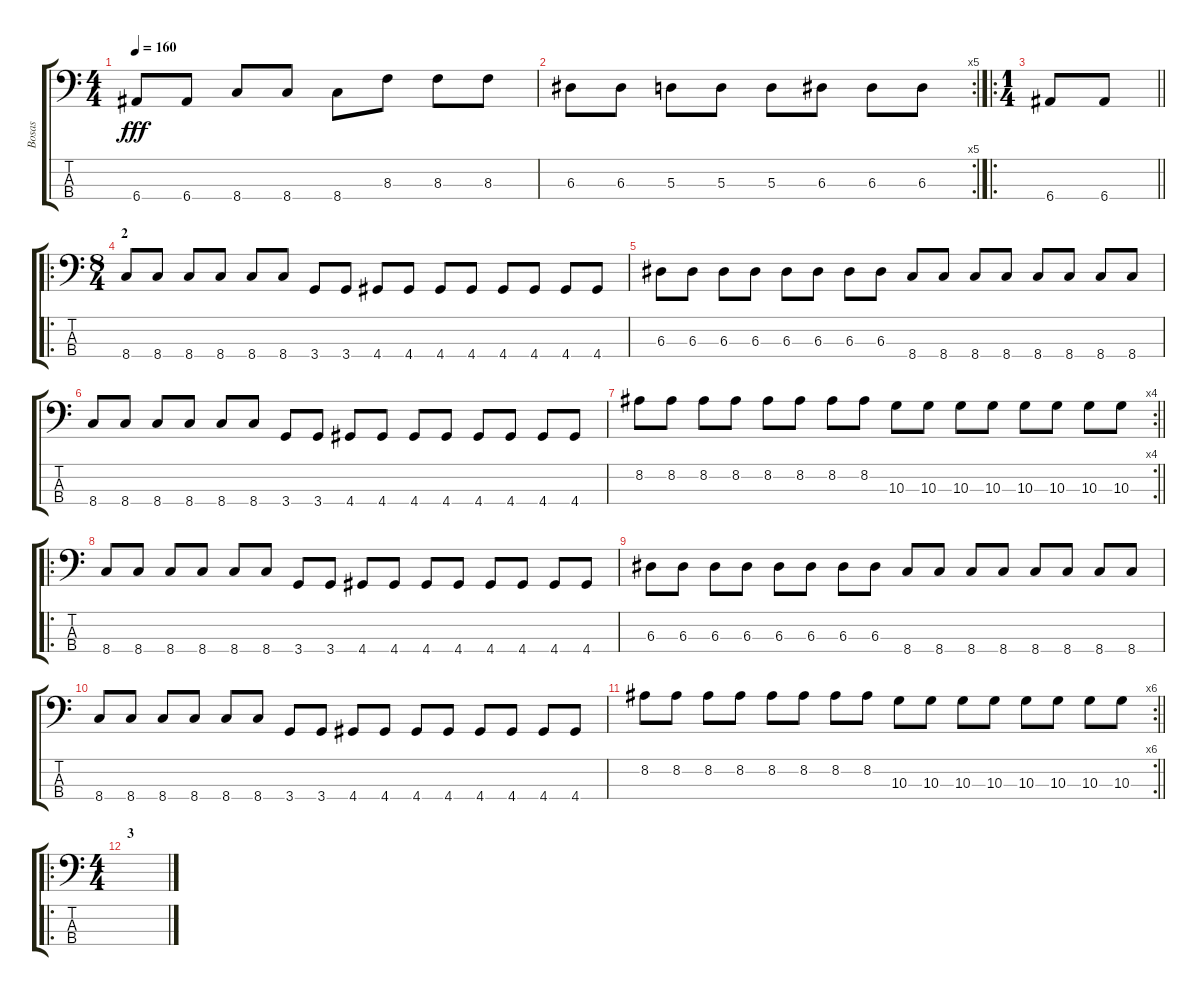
\track ("Bosas" "Bosas") {instrument electricbassfinger}
\staff {score tabs}
\tuning (G2 D2 A1 E1) {hide}
\ts (4 4)
\tempo 160
\clef f4
\ks c
6.4.8{dy fff} 6.4.8 8.4.8 8.4.8 8.4.8 8.3.8 8.3.8 8.3.8 |
\rc 5
6.3.8 6.3.8 5.3.8 5.3.8 5.3.8 6.3.8 6.3.8 6.3.8 |
\ro
\ts (1 4)
\barLineRight lightlight
6.4.8 6.4.8 |
\ro
\ts (8 4)
\section ("" "2")
8.4.8 8.4.8 8.4.8 8.4.8 8.4.8 8.4.8 3.4.8 3.4.8 4.4.8 4.4.8 4.4.8 4.4.8 4.4.8 4.4.8 4.4.8 4.4.8 |
6.3.8 6.3.8 6.3.8 6.3.8 6.3.8 6.3.8 6.3.8 6.3.8 8.4.8 8.4.8 8.4.8 8.4.8 8.4.8 8.4.8 8.4.8 8.4.8 |
8.4.8 8.4.8 8.4.8 8.4.8 8.4.8 8.4.8 3.4.8 3.4.8 4.4.8 4.4.8 4.4.8 4.4.8 4.4.8 4.4.8 4.4.8 4.4.8 |
\rc 4
\barLineRight lightlight
8.2.8 8.2.8 8.2.8 8.2.8 8.2.8 8.2.8 8.2.8 8.2.8 10.3.8 10.3.8 10.3.8 10.3.8 10.3.8 10.3.8 10.3.8 10.3.8 |
\ro
\section ("" "")
8.4.8 8.4.8 8.4.8 8.4.8 8.4.8 8.4.8 3.4.8 3.4.8 4.4.8 4.4.8 4.4.8 4.4.8 4.4.8 4.4.8 4.4.8 4.4.8 |
6.3.8 6.3.8 6.3.8 6.3.8 6.3.8 6.3.8 6.3.8 6.3.8 8.4.8 8.4.8 8.4.8 8.4.8 8.4.8 8.4.8 8.4.8 8.4.8 |
8.4.8 8.4.8 8.4.8 8.4.8 8.4.8 8.4.8 3.4.8 3.4.8 4.4.8 4.4.8 4.4.8 4.4.8 4.4.8 4.4.8 4.4.8 4.4.8 |
\rc 6
\barLineRight lightlight
8.2.8 8.2.8 8.2.8 8.2.8 8.2.8 8.2.8 8.2.8 8.2.8 10.3.8 10.3.8 10.3.8 10.3.8 10.3.8 10.3.8 10.3.8 10.3.8 |
\ro
\ts (4 4)
\section ("" "3")
